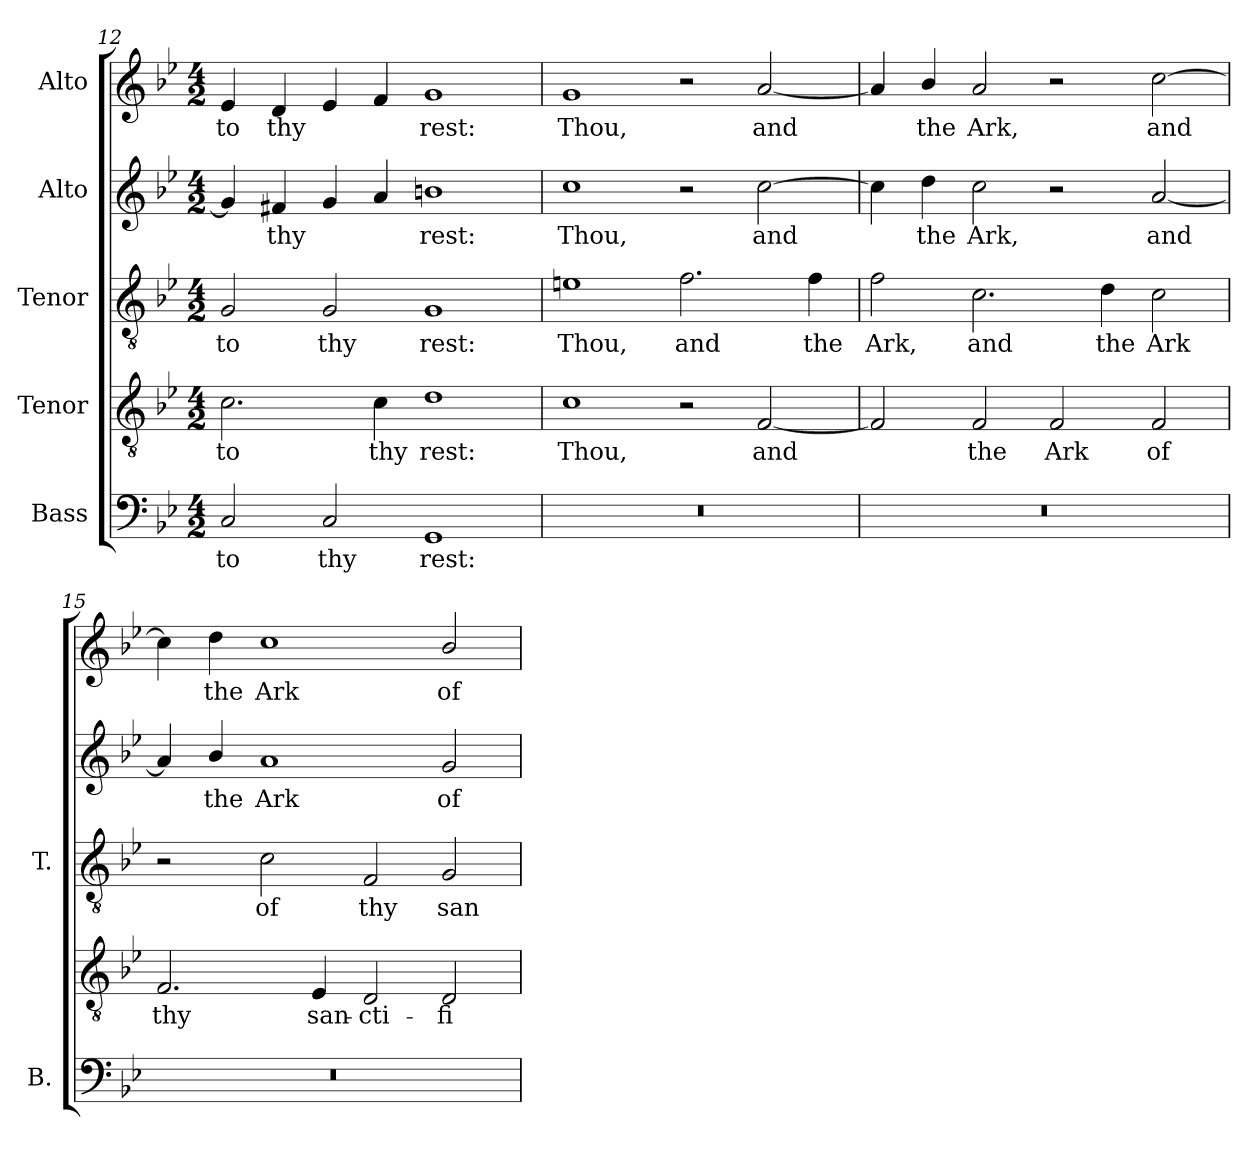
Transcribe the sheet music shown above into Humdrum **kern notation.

**kern	**text	**kern	**text	**kern	**text	**kern	**text	**kern	**text
*part5	*part5	*part4	*part4	*part3	*part3	*part2	*part2	*part1	*part1
*staff5	*staff5	*staff4	*staff4	*staff3	*staff3	*staff2	*staff2	*staff1	*staff1
*I"Bass	*	*I"Tenor	*	*I"Tenor	*	*I"Alto	*	*I"Alto	*
*I'B.	*	*	*	*I'T.	*	*	*	*	*
*clefF4	*	*clefGv2	*	*clefGv2	*	*clefG2	*	*clefG2	*
*	*	*ITrd7c12	*	*ITrd7c12	*	*	*	*	*
*k[b-e-]	*	*k[b-e-]	*	*k[b-e-]	*	*k[b-e-]	*	*k[b-e-]	*
*B-:	*	*B-:	*	*B-:	*	*B-:	*	*B-:	*
*M4/2	*	*M4/2	*	*M4/2	*	*M4/2	*	*M4/2	*
=12	=12	=12	=12	=12	=12	=12	=12	=12	=12
!	!LO:LY:b:color=#000000	!	!	!	!	!	!	!	!
!	!	!	!LO:LY:b:color=#000000	!	!	!	!	!	!
!	!	!	!	!	!LO:LY:b:color=#000000	!	!	!	!
!	!	!	!	!	!	!	!	!	!LO:LY:b:color=#000000
2Ci/	-to	2.Ci\	-to	2GGi/	-to	4gi/]	.	4e-i/	-to
!	!	!	!	!	!	!	!LO:LY:b:color=#000000	!	!
!	!	!	!	!	!	!	!	!	!LO:LY:b:color=#000000
.	.	.	.	.	.	4f#Xi/	thy	4di/	thy
!	!LO:LY:b:color=#000000	!	!	!	!	!	!	!	!
!	!	!	!	!	!LO:LY:b:color=#000000	!	!	!	!
2Ci/	thy	.	.	2GGi/	thy	4gi/	.	4e-i/	.
!	!	!	!LO:LY:b:color=#000000	!	!	!	!	!	!
.	.	4Ci\	thy	.	.	4ai/	.	4fi/	.
!	!LO:LY:b:color=#000000	!	!	!	!	!	!	!	!
!	!	!	!LO:LY:b:color=#000000	!	!	!	!	!	!
!	!	!	!	!	!LO:LY:b:color=#000000	!	!	!	!
!	!	!	!	!	!	!	!LO:LY:b:color=#000000	!	!
!	!	!	!	!	!	!	!	!	!LO:LY:b:color=#000000
1GGi	rest:	1Di	rest:	1GGi	rest:	1bni	rest:	1gi	rest:
!!LO:PB:g=z
=13	=13	=13	=13	=13	=13	=13	=13	=13	=13
!LO:N:vis=1	!	!	!	!	!	!	!	!	!
!	!	!	!LO:LY:b:color=#000000	!	!	!	!	!	!
!	!	!	!	!	!LO:LY:b:color=#000000	!	!	!	!
!	!	!	!	!	!	!	!LO:LY:b:color=#000000	!	!
!	!	!	!	!	!	!	!	!	!LO:LY:b:color=#000000
0r	.	1Ci	Thou,	1Eni	Thou,	1cci	Thou,	1gi	Thou,
!	!	!	!	!	!LO:LY:b:color=#000000	!	!	!	!
.	.	2r	.	2.Fi\	and	2r	.	2r	.
!	!	!	!LO:LY:b:color=#000000	!	!	!	!	!	!
!	!	!	!	!	!	!	!LO:LY:b:color=#000000	!	!
!	!	!	!	!	!	!	!	!	!LO:LY:b:color=#000000
.	.	[2FFi/	and	.	.	[2cci\	and	[2ai/	and
!	!	!	!	!	!LO:LY:b:color=#000000	!	!	!	!
.	.	.	.	4Fi\	the	.	.	.	.
=14	=14	=14	=14	=14	=14	=14	=14	=14	=14
!LO:N:vis=1	!	!	!	!	!	!	!	!	!
!	!	!	!	!	!LO:LY:b:color=#000000	!	!	!	!
0r	.	2FFi/]	.	2Fi\	Ark,	4cci\]	.	4ai/]	.
!	!	!	!	!	!	!	!LO:LY:b:color=#000000	!	!
!	!	!	!	!	!	!	!	!	!LO:LY:b:color=#000000
.	.	.	.	.	.	4ddi\	the	4b-i/	the
!	!	!	!LO:LY:b:color=#000000	!	!	!	!	!	!
!	!	!	!	!	!LO:LY:b:color=#000000	!	!	!	!
!	!	!	!	!	!	!	!LO:LY:b:color=#000000	!	!
!	!	!	!	!	!	!	!	!	!LO:LY:b:color=#000000
.	.	2FFi/	the	2.Ci\	and	2cci\	Ark,	2ai/	Ark,
!	!	!	!LO:LY:b:color=#000000	!	!	!	!	!	!
.	.	2FFi/	Ark	.	.	2r	.	2r	.
!	!	!	!	!	!LO:LY:b:color=#000000	!	!	!	!
.	.	.	.	4Di\	the	.	.	.	.
!	!	!	!LO:LY:b:color=#000000	!	!	!	!	!	!
!	!	!	!	!	!LO:LY:b:color=#000000	!	!	!	!
!	!	!	!	!	!	!	!LO:LY:b:color=#000000	!	!
!	!	!	!	!	!	!	!	!	!LO:LY:b:color=#000000
.	.	2FFi/	of	2Ci\	Ark	[2ai/	and	[2cci\	and
=15	=15	=15	=15	=15	=15	=15	=15	=15	=15
!LO:N:vis=1	!	!	!	!	!	!	!	!	!
!	!	!	!LO:LY:b:color=#000000	!	!	!	!	!	!
0r	.	2.FFi/	thy	2r	.	4ai/]	.	4cci\]	.
!	!	!	!	!	!	!	!LO:LY:b:color=#000000	!	!
!	!	!	!	!	!	!	!	!	!LO:LY:b:color=#000000
.	.	.	.	.	.	4b-i/	the	4ddi\	the
!	!	!	!	!	!LO:LY:b:color=#000000	!	!	!	!
!	!	!	!	!	!	!	!LO:LY:b:color=#000000	!	!
!	!	!	!	!	!	!	!	!	!LO:LY:b:color=#000000
.	.	.	.	2Ci\	of	1ai	Ark	1cci	Ark
!	!	!	!LO:LY:b:color=#000000	!	!	!	!	!	!
.	.	4EE-i/	san-	.	.	.	.	.	.
!	!	!	!LO:LY:b:color=#000000	!	!	!	!	!	!
!	!	!	!	!	!LO:LY:b:color=#000000	!	!	!	!
.	.	2DDi/	-cti-	2FFi/	thy	.	.	.	.
!	!	!	!LO:LY:b:color=#000000	!	!	!	!	!	!
!	!	!	!	!	!LO:LY:b:color=#000000	!	!	!	!
!	!	!	!	!	!	!	!LO:LY:b:color=#000000	!	!
!	!	!	!	!	!	!	!	!	!LO:LY:b:color=#000000
.	.	2DDi/	-fi-	2GGi/	san-	2gi/	of	2b-i/	of
=	=	=	=	=	=	=	=	=	=
*-	*-	*-	*-	*-	*-	*-	*-	*-	*-
